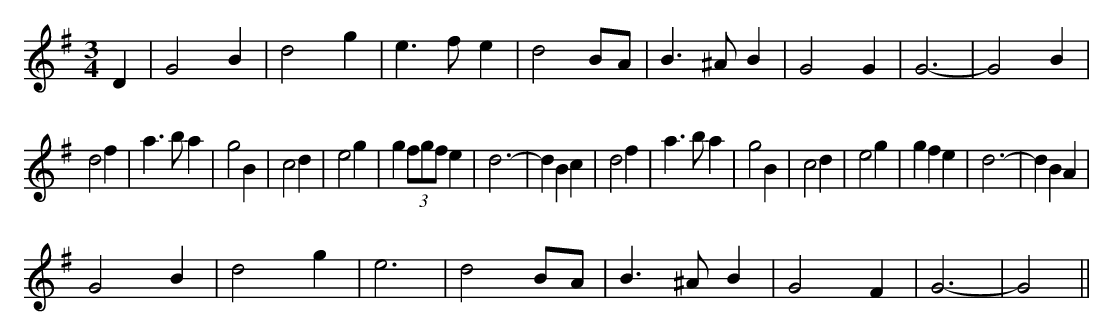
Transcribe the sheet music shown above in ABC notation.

X:1
M:3/4
K:G
D2|G4 B2|d4 g2|e3 f e2|d4 BA|B3 ^A B2|G4 G2|G6-|G4 B2|
d4 f2|a3 b a2|g4 B2|c4 d2|e4 g2|g2 (3fgf e2|d6-|d2 B2 c2|d4 f2|a3 b a2|g4 B2|c4 d2|e4 g2|g2 f2 e2|d6-|d2 B2 A2|
G4 B2|d4 g2|e6|d4 BA|B3 ^A B2|G4 F2|G6-|G4||
